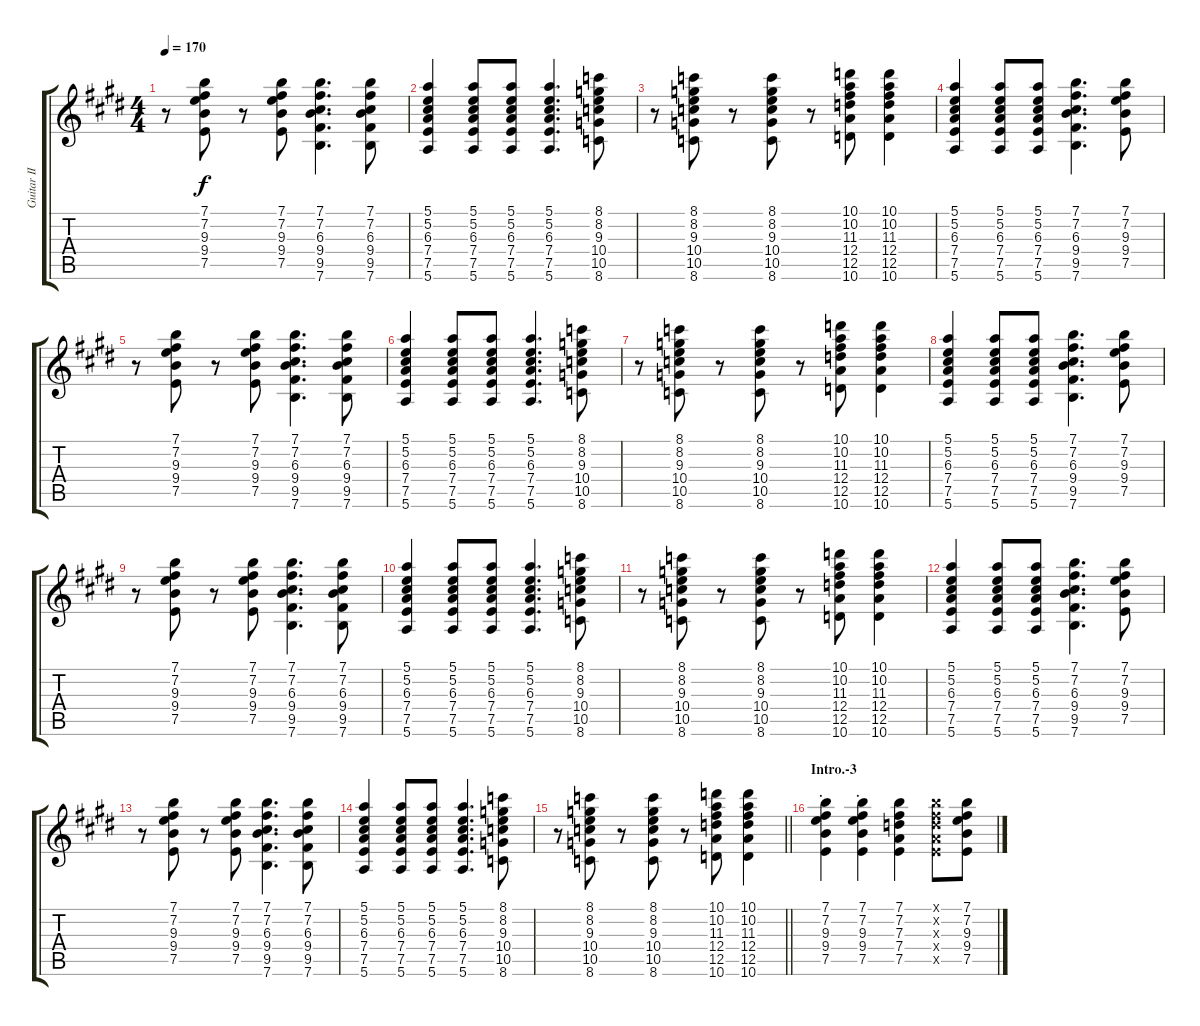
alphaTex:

\track ("Guitar II" "Guitar II") {instrument distortionguitar}
\staff {score tabs}
\tuning (E4 B3 G3 D3 A2 E2) {hide}
\ts (4 4)
\tempo 170
\clef g2
\ks e
r.8{dy f} (7.1 7.2 9.3 9.4 7.5).8 r.8 (7.1 7.2 9.3 9.4 7.5).8 (7.1 7.2 6.3 9.4 9.5 7.6).4{d} (7.1 7.2 6.3 9.4 9.5 7.6).8 |
(5.1 5.2 6.3 7.4 7.5 5.6).4 (5.1 5.2 6.3 7.4 7.5 5.6).8 (5.1 5.2 6.3 7.4 7.5 5.6).8 (5.1 5.2 6.3 7.4 7.5 5.6).4{d} (8.1 8.2 9.3 10.4 10.5 8.6).8 |
r.8 (8.1 8.2 9.3 10.4 10.5 8.6).8 r.8 (8.1 8.2 9.3 10.4 10.5 8.6).8 r.8 (10.1 10.2 11.3 12.4 12.5 10.6).8 (10.1 10.2 11.3 12.4 12.5 10.6).4 |
(5.1 5.2 6.3 7.4 7.5 5.6).4 (5.1 5.2 6.3 7.4 7.5 5.6).8 (5.1 5.2 6.3 7.4 7.5 5.6).8 (7.1 7.2 6.3 9.4 9.5 7.6).4{d} (7.1 7.2 9.3 9.4 7.5).8 |
r.8 (7.1 7.2 9.3 9.4 7.5).8 r.8 (7.1 7.2 9.3 9.4 7.5).8 (7.1 7.2 6.3 9.4 9.5 7.6).4{d} (7.1 7.2 6.3 9.4 9.5 7.6).8 |
(5.1 5.2 6.3 7.4 7.5 5.6).4 (5.1 5.2 6.3 7.4 7.5 5.6).8 (5.1 5.2 6.3 7.4 7.5 5.6).8 (5.1 5.2 6.3 7.4 7.5 5.6).4{d} (8.1 8.2 9.3 10.4 10.5 8.6).8 |
r.8 (8.1 8.2 9.3 10.4 10.5 8.6).8 r.8 (8.1 8.2 9.3 10.4 10.5 8.6).8 r.8 (10.1 10.2 11.3 12.4 12.5 10.6).8 (10.1 10.2 11.3 12.4 12.5 10.6).4 |
(5.1 5.2 6.3 7.4 7.5 5.6).4 (5.1 5.2 6.3 7.4 7.5 5.6).8 (5.1 5.2 6.3 7.4 7.5 5.6).8 (7.1 7.2 6.3 9.4 9.5 7.6).4{d} (7.1 7.2 9.3 9.4 7.5).8 |
r.8 (7.1 7.2 9.3 9.4 7.5).8 r.8 (7.1 7.2 9.3 9.4 7.5).8 (7.1 7.2 6.3 9.4 9.5 7.6).4{d} (7.1 7.2 6.3 9.4 9.5 7.6).8 |
(5.1 5.2 6.3 7.4 7.5 5.6).4 (5.1 5.2 6.3 7.4 7.5 5.6).8 (5.1 5.2 6.3 7.4 7.5 5.6).8 (5.1 5.2 6.3 7.4 7.5 5.6).4{d} (8.1 8.2 9.3 10.4 10.5 8.6).8 |
r.8 (8.1 8.2 9.3 10.4 10.5 8.6).8 r.8 (8.1 8.2 9.3 10.4 10.5 8.6).8 r.8 (10.1 10.2 11.3 12.4 12.5 10.6).8 (10.1 10.2 11.3 12.4 12.5 10.6).4 |
(5.1 5.2 6.3 7.4 7.5 5.6).4 (5.1 5.2 6.3 7.4 7.5 5.6).8 (5.1 5.2 6.3 7.4 7.5 5.6).8 (7.1 7.2 6.3 9.4 9.5 7.6).4{d} (7.1 7.2 9.3 9.4 7.5).8 |
r.8 (7.1 7.2 9.3 9.4 7.5).8 r.8 (7.1 7.2 9.3 9.4 7.5).8 (7.1 7.2 6.3 9.4 9.5 7.6).4{d} (7.1 7.2 6.3 9.4 9.5 7.6).8 |
(5.1 5.2 6.3 7.4 7.5 5.6).4 (5.1 5.2 6.3 7.4 7.5 5.6).8 (5.1 5.2 6.3 7.4 7.5 5.6).8 (5.1 5.2 6.3 7.4 7.5 5.6).4{d} (8.1 8.2 9.3 10.4 10.5 8.6).8 |
\barLineRight lightlight
r.8 (8.1 8.2 9.3 10.4 10.5 8.6).8 r.8 (8.1 8.2 9.3 10.4 10.5 8.6).8 r.8 (10.1 10.2 11.3 12.4 12.5 10.6).8 (10.1 10.2 11.3 12.4 12.5 10.6).4 |
\section ("" "Intro.-3")
(7.1{st} 7.2{st} 9.3{st} 9.4{st} 7.5{st}).4 (7.1{st} 7.2{st} 9.3{st} 9.4{st} 7.5{st}).4 (7.1 7.2 7.3 7.4 7.5).4 (7.1{x} 7.2{x} 7.3{x} 7.4{x} 7.5{x}).8 (7.1 7.2 9.3 9.4 7.5).8
